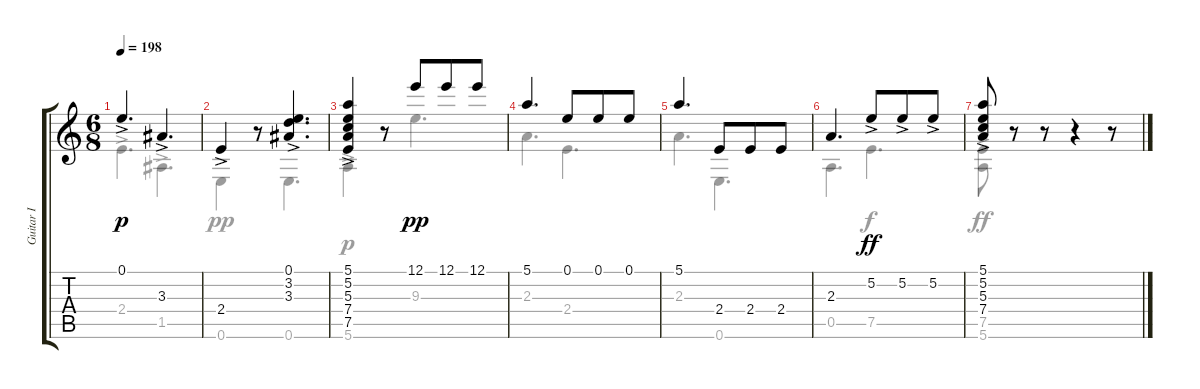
\track ("Guitar I" "Guitar I") {instrument acousticguitarnylon}
\staff {score tabs}
\tuning (E4 B3 G3 D3 A2 E2) {hide}
\voice
\ts (6 8)
\tempo 198
\clef g2
\ks c
0.1{ac}.4{d dy p} 3.3{ac}.4{d} |
2.4{ac}.4 r.8 (0.1{ac} 3.2{ac} 3.3{ac}).4{d} |
(5.1{ac} 5.2{ac} 5.3{ac} 7.4{ac} 7.5{ac}).4 r.8 12.1.8{dy pp} 12.1.8 12.1.8 |
5.1.4{d} 0.1.8 0.1.8 0.1.8 |
5.1.4{d} 2.4.8 2.4.8 2.4.8 |
2.3.4{d} 5.2{ac}.8{dy ff} 5.2{ac}.8 5.2{ac}.8 |
(5.1{ac} 5.2{ac} 5.3{ac} 7.4{ac}).8 r.8 r.8 r.4 r.8
\voice
\clef g2
\ottava regular
\simile none
\ks c
2.4{ac}.4{d dy p} 1.5{ac}.4{d} |
0.6.4{dy pp} r.8 0.6.4{d} |
5.6{ac}.4{dy p} r.8 9.3.4{d dy pp} |
2.3.4{d} 2.4.4{d} |
2.3.4{d} 0.6.4{d} |
0.5.4{d} 7.5.4{d dy f} |
(7.5{ac} 5.6{ac}).8{dy ff} r.8 r.8 r.4 r.8
